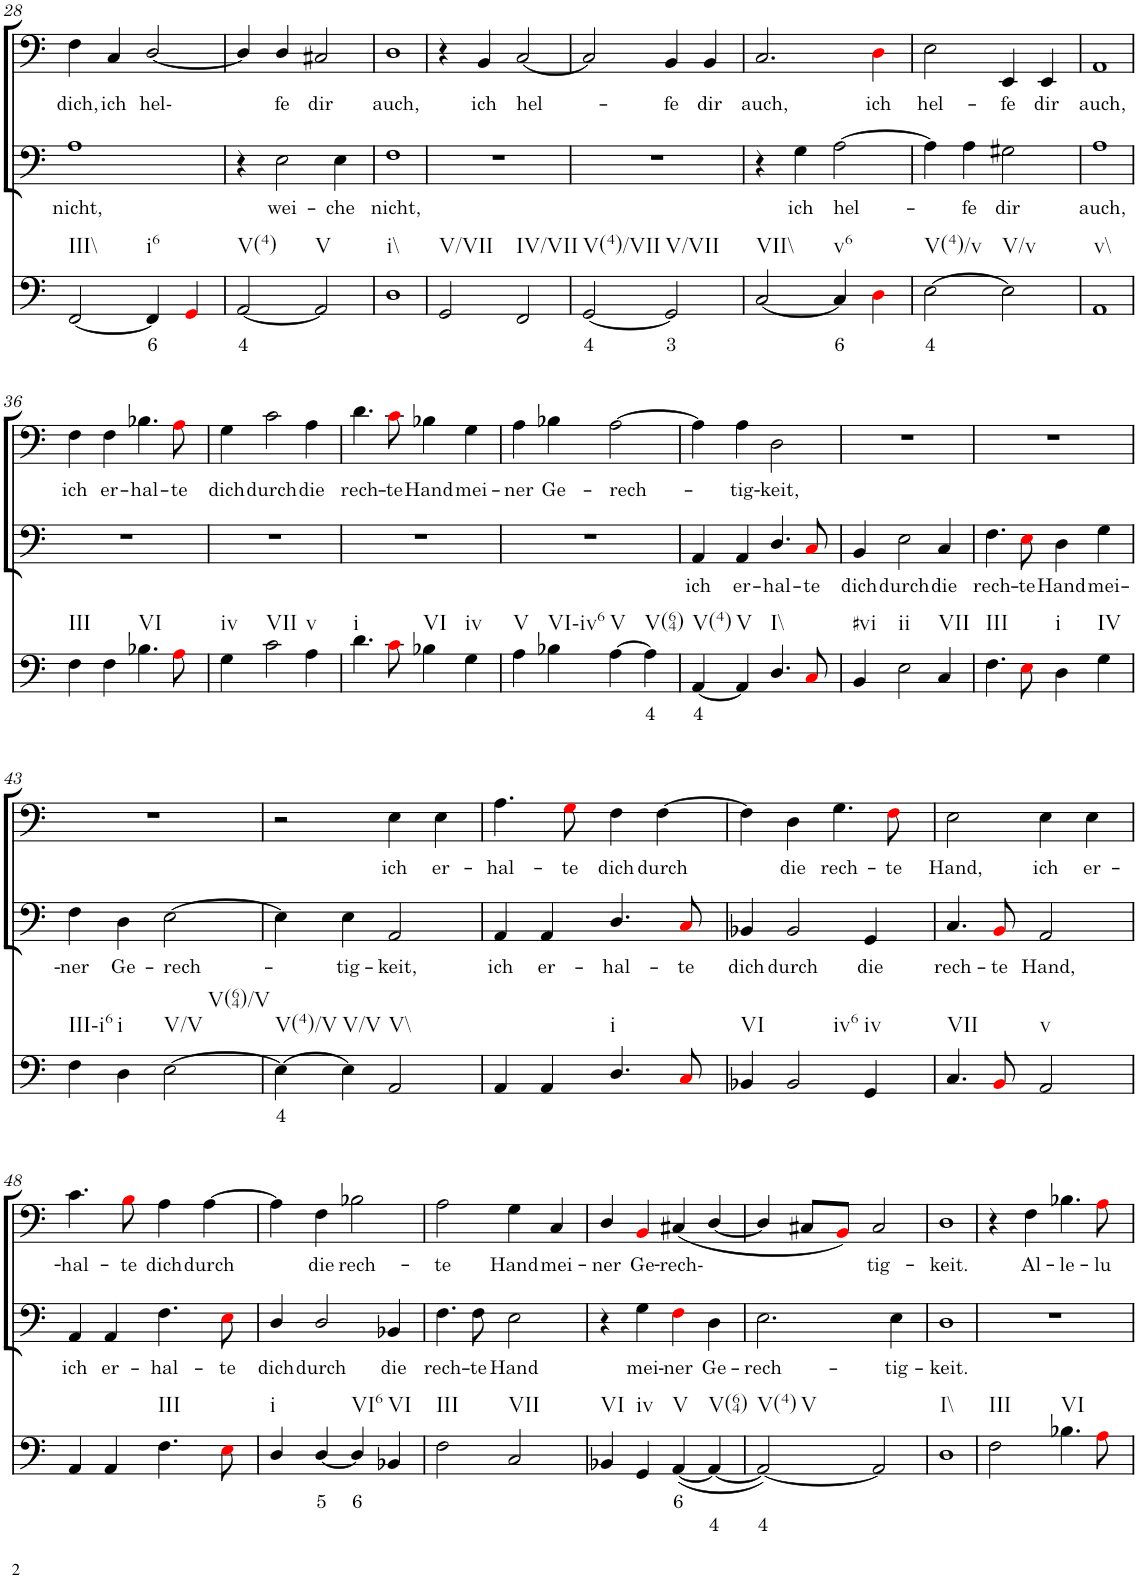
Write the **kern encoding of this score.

**kern	**text	**text	**kern	**text	**kern	**text
*part3	*part3	*part3	*part2	*part2	*part1	*part1
*staff3	*staff3	*staff3	*staff2	*staff2	*staff1	*staff1
*I"Continuo	*	*	*I"Bass II	*	*I"Bass I	*
!!LO:PB:g=z
*clefF4	*	*	*clefF4	*	*clefF4	*
*k[]	*	*	*k[]	*	*k[]	*
*M4/4	*	*	*M4/4	*	*M4/4	*
=28	=28	=28	=28	=28	=28	=28
!LO:TX:b:t=III\\	!	!	!	!	!	!
!	!	!	!	!LO:LY:b	!	!LO:LY:b
[2FF/	.	.	1A	nicht,	4F\	dich,
!	!	!	!	!	!	!LO:LY:b
.	.	.	.	.	4C/	ich
!LO:TX:b:t=i6	!	!	!	!	!	!
!	!LO:LY:b	!	!	!	!	!LO:LY:b
4FF/]	6	.	.	.	[2D/	hel-
4GGi/	.	.	.	.	.	.
=29	=29	=29	=29	=29	=29	=29
!LO:TX:b:t=V(4)	!	!	!	!	!	!
!	!LO:LY:b	!	!	!	!	!
[2AA/	4	.	4r	.	4D/]	.
!	!	!	!	!LO:LY:b	!	!LO:LY:b
.	.	.	2E\	wei-	4D/	fe
!LO:TX:b:t=V	!	!	!	!	!	!
!	!	!	!	!	!	!LO:LY:b
2AA/]	.	.	.	.	2C#X/	dir
!	!	!	!	!LO:LY:b	!	!
.	.	.	4E\	che	.	.
=30	=30	=30	=30	=30	=30	=30
!LO:TX:b:t=i\\	!	!	!	!	!	!
!	!	!	!	!LO:LY:b	!	!LO:LY:b
1D	.	.	1F	nicht,	1D	auch,
=31	=31	=31	=31	=31	=31	=31
!LO:TX:b:t=V/VII	!	!	!	!	!	!
2GG/	.	.	1r	.	4r	.
!	!	!	!	!	!	!LO:LY:b
.	.	.	.	.	4BB/	ich
!LO:TX:b:t=IV/VII	!	!	!	!	!	!
!	!	!	!	!	!	!LO:LY:b
2FF/	.	.	.	.	[2C/	hel-
=32	=32	=32	=32	=32	=32	=32
!LO:TX:b:t=V(4)/VII	!	!	!	!	!	!
!	!LO:LY:b	!	!	!	!	!
[2GG/	4	.	1r	.	2C/]	.
!LO:TX:b:t=V/VII	!	!	!	!	!	!
!	!LO:LY:b	!	!	!	!	!LO:LY:b
2GG/]	3	.	.	.	4BB/	fe
!	!	!	!	!	!	!LO:LY:b
.	.	.	.	.	4BB/	dir
=33	=33	=33	=33	=33	=33	=33
!LO:TX:b:t=VII\\	!	!	!	!	!	!
!	!	!	!	!	!	!LO:LY:b
[2C/	.	.	4r	.	2.C/	auch,
!	!	!	!	!LO:LY:b	!	!
.	.	.	4G\	ich	.	.
!LO:TX:b:t=v6	!	!	!	!	!	!
!	!LO:LY:b	!	!	!LO:LY:b	!	!
4C/]	6	.	[2A\	hel-	.	.
!	!	!	!	!	!	!LO:LY:b
4Di\	.	.	.	.	4Di\	ich
=34	=34	=34	=34	=34	=34	=34
!LO:TX:b:t=V(4)/v	!	!	!	!	!	!
!	!LO:LY:b	!	!	!	!	!LO:LY:b
[2E\	4	.	4A\]	.	2E\	hel-
!	!	!	!	!LO:LY:b	!	!
.	.	.	4A\	fe	.	.
!LO:TX:b:t=V/v	!	!	!	!	!	!
!	!	!	!	!LO:LY:b	!	!LO:LY:b
2E\]	.	.	2G#X\	dir	4EE/	fe
!	!	!	!	!	!	!LO:LY:b
.	.	.	.	.	4EE/	dir
=35	=35	=35	=35	=35	=35	=35
!LO:TX:b:t=v\\	!	!	!	!	!	!
!	!	!	!	!LO:LY:b	!	!LO:LY:b
1AA	.	.	1A	auch,	1AA	auch,
!!LO:LB:g=z
=36	=36	=36	=36	=36	=36	=36
!LO:TX:b:t=III	!	!	!	!	!	!
!	!	!	!	!	!	!LO:LY:b
4F\	.	.	1r	.	4F\	ich
!	!	!	!	!	!	!LO:LY:b
4F\	.	.	.	.	4F\	er-
!LO:TX:b:t=VI	!	!	!	!	!	!
!	!	!	!	!	!	!LO:LY:b
4.B-X\	.	.	.	.	4.B-X\	hal-
!	!	!	!	!	!	!LO:LY:b
8Ai\	.	.	.	.	8Ai\	te
=37	=37	=37	=37	=37	=37	=37
!LO:TX:b:t=iv	!	!	!	!	!	!
!	!	!	!	!	!	!LO:LY:b
4G\	.	.	1r	.	4G\	dich
!LO:TX:b:t=VII	!	!	!	!	!	!
!	!	!	!	!	!	!LO:LY:b
2c\	.	.	.	.	2c\	durch
!LO:TX:b:t=v	!	!	!	!	!	!
!	!	!	!	!	!	!LO:LY:b
4A\	.	.	.	.	4A\	die
=38	=38	=38	=38	=38	=38	=38
!LO:TX:b:t=i	!	!	!	!	!	!
!	!	!	!	!	!	!LO:LY:b
4.d\	.	.	1r	.	4.d\	rech-
!	!	!	!	!	!	!LO:LY:b
8ci\	.	.	.	.	8ci\	te
!LO:TX:b:t=VI	!	!	!	!	!	!
!	!	!	!	!	!	!LO:LY:b
4B-X\	.	.	.	.	4B-X\	Hand
!LO:TX:b:t=iv	!	!	!	!	!	!
!	!	!	!	!	!	!LO:LY:b
4G\	.	.	.	.	4G\	mei-
=39	=39	=39	=39	=39	=39	=39
!LO:TX:b:t=V	!	!	!	!	!	!
!	!	!	!	!	!	!LO:LY:b
4A\	.	.	1r	.	4A\	ner
!LO:TX:b:t=VI-iv6	!	!	!	!	!	!
!	!	!	!	!	!	!LO:LY:b
4B-X\	.	.	.	.	4B-X\	Ge-
!LO:TX:b:t=V	!	!	!	!	!	!
!	!	!	!	!	!	!LO:LY:b
[4A\	.	.	.	.	[2A\	rech-
!LO:TX:b:t=V(64)	!	!	!	!	!	!
!	!LO:LY:b	!	!	!	!	!
4A\]	4	.	.	.	.	.
=40	=40	=40	=40	=40	=40	=40
!LO:TX:b:t=V(4)	!	!	!	!	!	!
!	!LO:LY:b	!	!	!LO:LY:b	!	!
[4AA/	4	.	4AA/	ich	4A\]	.
!LO:TX:b:t=V	!	!	!	!	!	!
!	!	!	!	!LO:LY:b	!	!LO:LY:b
4AA/]	.	.	4AA/	er-	4A\	tig-
!LO:TX:b:t=I\\	!	!	!	!	!	!
!	!	!	!	!LO:LY:b	!	!LO:LY:b
4.D/	.	.	4.D/	hal-	2D\	keit,
!	!	!	!	!LO:LY:b	!	!
8Ci/	.	.	8Ci/	te	.	.
=41	=41	=41	=41	=41	=41	=41
!LO:TX:b:t=#vi	!	!	!	!	!	!
!	!	!	!	!LO:LY:b	!	!
4BB/	.	.	4BB/	dich	1r	.
!LO:TX:b:t=ii	!	!	!	!	!	!
!	!	!	!	!LO:LY:b	!	!
2E\	.	.	2E\	durch	.	.
!LO:TX:b:t=VII	!	!	!	!	!	!
!	!	!	!	!LO:LY:b	!	!
4C/	.	.	4C/	die	.	.
=42	=42	=42	=42	=42	=42	=42
!LO:TX:b:t=III	!	!	!	!	!	!
!	!	!	!	!LO:LY:b	!	!
4.F\	.	.	4.F\	rech-	1r	.
!	!	!	!	!LO:LY:b	!	!
8Ei\	.	.	8Ei\	te	.	.
!LO:TX:b:t=i	!	!	!	!	!	!
!	!	!	!	!LO:LY:b	!	!
4D\	.	.	4D\	Hand	.	.
!LO:TX:b:t=IV	!	!	!	!	!	!
!	!	!	!	!LO:LY:b	!	!
4G\	.	.	4G\	mei-	.	.
!!LO:LB:g=z
=43	=43	=43	=43	=43	=43	=43
!LO:TX:b:t=III-i6	!	!	!	!	!	!
!	!	!	!	!LO:LY:b	!	!
4F\	.	.	4F\	ner	1r	.
!LO:TX:b:t=i	!	!	!	!	!	!
!	!	!	!	!LO:LY:b	!	!
4D\	.	.	4D\	Ge-	.	.
!LO:TX:b:t=V/V	!	!	!	!	!	!
!LO:TX:b:t=V(64)/V	!	!	!	!	!	!
!	!	!	!	!LO:LY:b	!	!
[2E\	.	.	[2E\	rech-	.	.
=44	=44	=44	=44	=44	=44	=44
!LO:TX:b:t=V(4)/V	!	!	!	!	!	!
!	!LO:LY:b	!	!	!	!	!
4E\_	4	.	4E\]	.	2r	.
!LO:TX:b:t=V/V	!	!	!	!	!	!
!	!	!	!	!LO:LY:b	!	!
4E\]	.	.	4E\	tig-	.	.
!LO:TX:b:t=V\\	!	!	!	!	!	!
!	!	!	!	!LO:LY:b	!	!LO:LY:b
2AA/	.	.	2AA/	keit,	4E\	ich
!	!	!	!	!	!	!LO:LY:b
.	.	.	.	.	4E\	er-
=45	=45	=45	=45	=45	=45	=45
!	!	!	!	!LO:LY:b	!	!LO:LY:b
4AA/	.	.	4AA/	ich	4.A\	hal-
!	!	!	!	!LO:LY:b	!	!
4AA/	.	.	4AA/	er-	.	.
!	!	!	!	!	!	!LO:LY:b
.	.	.	.	.	8Gi\	te
!LO:TX:b:t=i	!	!	!	!	!	!
!	!	!	!	!LO:LY:b	!	!LO:LY:b
4.D/	.	.	4.D/	hal-	4F\	dich
!	!	!	!	!	!	!LO:LY:b
.	.	.	.	.	[4F\	durch
!	!	!	!	!LO:LY:b	!	!
8Ci/	.	.	8Ci/	te	.	.
=46	=46	=46	=46	=46	=46	=46
!LO:TX:b:t=VI	!	!	!	!	!	!
!	!	!	!	!LO:LY:b	!	!
4BB-X/	.	.	4BB-X/	dich	4F\]	.
!LO:TX:b:t=iv6	!	!	!	!	!	!
!	!	!	!	!LO:LY:b	!	!LO:LY:b
2BB-/	.	.	2BB-/	durch	4D\	die
!	!	!	!	!	!	!LO:LY:b
.	.	.	.	.	4.G\	rech-
!LO:TX:b:t=iv	!	!	!	!	!	!
!	!	!	!	!LO:LY:b	!	!
4GG/	.	.	4GG/	die	.	.
!	!	!	!	!	!	!LO:LY:b
.	.	.	.	.	8Fi\	te
=47	=47	=47	=47	=47	=47	=47
!LO:TX:b:t=VII	!	!	!	!	!	!
!	!	!	!	!LO:LY:b	!	!LO:LY:b
4.C/	.	.	4.C/	rech-	2E\	Hand,
!	!	!	!	!LO:LY:b	!	!
8BBi/	.	.	8BBi/	te	.	.
!LO:TX:b:t=v	!	!	!	!	!	!
!	!	!	!	!LO:LY:b	!	!LO:LY:b
2AA/	.	.	2AA/	Hand,	4E\	ich
!	!	!	!	!	!	!LO:LY:b
.	.	.	.	.	4E\	er-
!!LO:LB:g=z
=48	=48	=48	=48	=48	=48	=48
!	!	!	!	!LO:LY:b	!	!LO:LY:b
4AA/	.	.	4AA/	ich	4.c\	hal-
!	!	!	!	!LO:LY:b	!	!
4AA/	.	.	4AA/	er-	.	.
!	!	!	!	!	!	!LO:LY:b
.	.	.	.	.	8Bi\	te
!LO:TX:b:t=III	!	!	!	!	!	!
!	!	!	!	!LO:LY:b	!	!LO:LY:b
4.F\	.	.	4.F\	hal-	4A\	dich
!	!	!	!	!	!	!LO:LY:b
.	.	.	.	.	[4A\	durch
!	!	!	!	!LO:LY:b	!	!
8Ei\	.	.	8Ei\	te	.	.
=49	=49	=49	=49	=49	=49	=49
!LO:TX:b:t=i	!	!	!	!	!	!
!	!	!	!	!LO:LY:b	!	!
4D/	.	.	4D/	dich	4A\]	.
!	!LO:LY:b	!	!	!LO:LY:b	!	!LO:LY:b
[4D/	5	.	2D/	durch	4F\	die
!LO:TX:b:t=VI6	!	!	!	!	!	!
!	!LO:LY:b	!	!	!	!	!LO:LY:b
4D/]	6	.	.	.	2B-X\	rech-
!LO:TX:b:t=VI	!	!	!	!	!	!
!	!	!	!	!LO:LY:b	!	!
4BB-X/	.	.	4BB-X/	die	.	.
=50	=50	=50	=50	=50	=50	=50
!LO:TX:b:t=III	!	!	!	!	!	!
!	!	!	!	!LO:LY:b	!	!LO:LY:b
2F\	.	.	4.F\	rech-	2A\	te
!	!	!	!	!LO:LY:b	!	!
.	.	.	8F\	te	.	.
!LO:TX:b:t=VII	!	!	!	!	!	!
!	!	!	!	!LO:LY:b	!	!LO:LY:b
2C/	.	.	2E\	Hand	4G\	Hand
!	!	!	!	!	!	!LO:LY:b
.	.	.	.	.	4C/	mei-
=51	=51	=51	=51	=51	=51	=51
!LO:TX:b:t=VI	!	!	!	!	!	!
!	!	!	!	!	!	!LO:LY:b
4BB-X/	.	.	4r	.	4D/	ner
!LO:TX:b:t=iv	!	!	!	!	!	!
!	!	!	!	!LO:LY:b	!	!LO:LY:b
4GG/	.	.	4G\	mei-	4BBi/	Ge-
!LO:TX:b:t=V	!	!	!	!	!	!
!	!LO:LY:b	!	!	!LO:LY:b	!	!LO:LY:b
([4AA/	6	.	4Fi\	ner	(4C#X/	rech-
!LO:TX:b:t=V(64)	!	!	!	!	!	!
!	!	!LO:LY:b	!	!LO:LY:b	!	!
4AA/_	.	4	4D\	Ge-	[4D/	.
=52	=52	=52	=52	=52	=52	=52
!LO:TX:b:t=V(4)	!	!	!	!	!	!
!LO:TX:b:t=V	!	!	!	!	!	!
!	!	!LO:LY:b	!	!LO:LY:b	!	!
2AA/_)	.	4	2.E\	rech-	4D/]	.
.	.	.	.	.	8C#X/L	.
.	.	.	.	.	8BBi/J)	.
!	!	!	!	!	!	!LO:LY:b
2AA/]	.	.	.	.	2C#/	tig-
!	!	!	!	!LO:LY:b	!	!
.	.	.	4E\	tig-	.	.
=53	=53	=53	=53	=53	=53	=53
!LO:TX:b:t=I\\	!	!	!	!	!	!
!	!	!	!	!LO:LY:b	!	!LO:LY:b
1D	.	.	1D	keit.	1D	keit.
=54	=54	=54	=54	=54	=54	=54
!LO:TX:b:t=III	!	!	!	!	!	!
2F\	.	.	1r	.	4r	.
!	!	!	!	!	!	!LO:LY:b
.	.	.	.	.	4F\	Al-
!LO:TX:b:t=VI	!	!	!	!	!	!
!	!	!	!	!	!	!LO:LY:b
4.B-X\	.	.	.	.	4.B-X\	le-
!	!	!	!	!	!	!LO:LY:b
8Ai\	.	.	.	.	8Ai\	lu
=	=	=	=	=	=	=
*-	*-	*-	*-	*-	*-	*-
